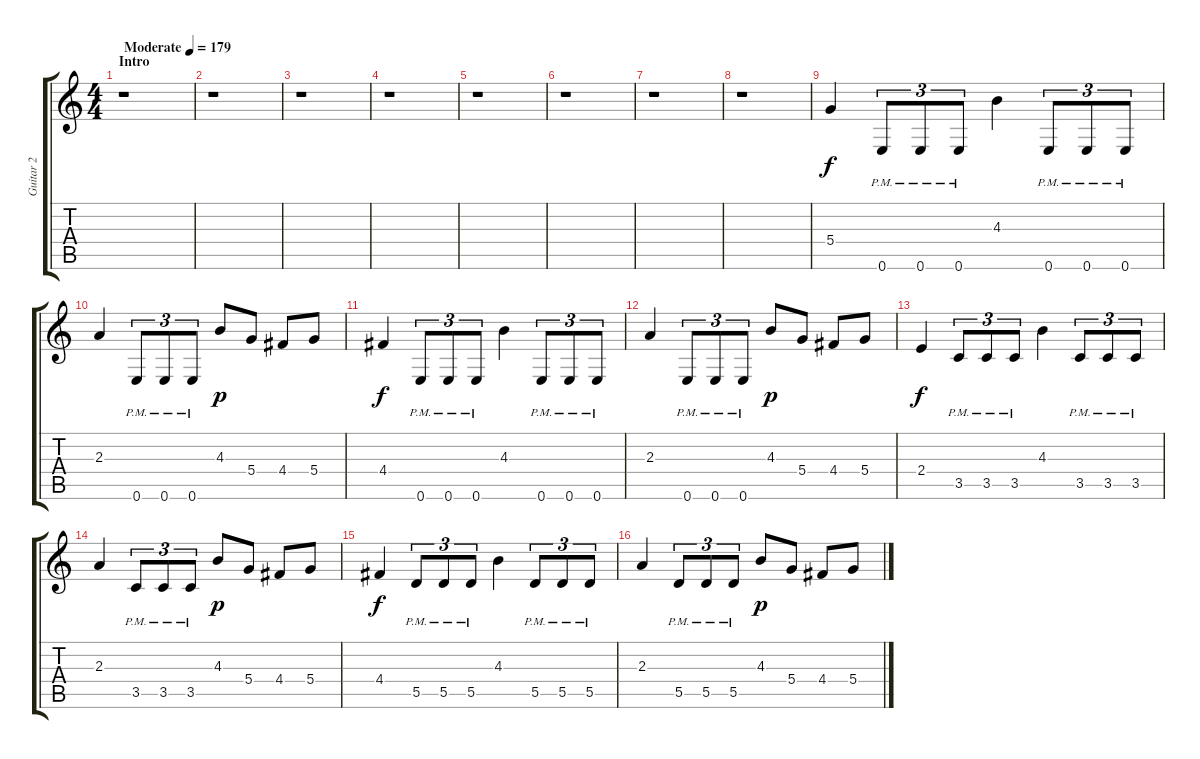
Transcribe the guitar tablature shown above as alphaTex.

\track ("Guitar 2" "Guitar 2") {instrument distortionguitar}
\staff {score tabs}
\tuning (E4 B3 G3 D3 A2 E2) {hide}
\ts (4 4)
\section ("" "Intro")
\tempo (179 "Moderate")
\clef g2
\ks c
r.1{dy f instrument distortionguitar} |
r.1 |
r.1 |
r.1 |
r.1 |
r.1 |
r.1 |
r.1 |
5.4.4 0.6{pm}.8{tu (3 2)} 0.6{pm}.8{tu (3 2)} 0.6{pm}.8{tu (3 2)} 4.3.4 0.6{pm}.8{tu (3 2)} 0.6{pm}.8{tu (3 2)} 0.6{pm}.8{tu (3 2)} |
2.3.4 0.6{pm}.8{tu (3 2)} 0.6{pm}.8{tu (3 2)} 0.6{pm}.8{tu (3 2)} 4.3.8{dy p} 5.4.8 4.4.8 5.4.8 |
4.4.4{dy f} 0.6{pm}.8{tu (3 2)} 0.6{pm}.8{tu (3 2)} 0.6{pm}.8{tu (3 2)} 4.3.4 0.6{pm}.8{tu (3 2)} 0.6{pm}.8{tu (3 2)} 0.6{pm}.8{tu (3 2)} |
2.3.4 0.6{pm}.8{tu (3 2)} 0.6{pm}.8{tu (3 2)} 0.6{pm}.8{tu (3 2)} 4.3.8{dy p} 5.4.8 4.4.8 5.4.8 |
2.4.4{dy f} 3.5{pm}.8{tu (3 2)} 3.5{pm}.8{tu (3 2)} 3.5{pm}.8{tu (3 2)} 4.3.4 3.5{pm}.8{tu (3 2)} 3.5{pm}.8{tu (3 2)} 3.5{pm}.8{tu (3 2)} |
2.3.4 3.5{pm}.8{tu (3 2)} 3.5{pm}.8{tu (3 2)} 3.5{pm}.8{tu (3 2)} 4.3.8{dy p} 5.4.8 4.4.8 5.4.8 |
4.4.4{dy f} 5.5{pm}.8{tu (3 2)} 5.5{pm}.8{tu (3 2)} 5.5{pm}.8{tu (3 2)} 4.3.4 5.5{pm}.8{tu (3 2)} 5.5{pm}.8{tu (3 2)} 5.5{pm}.8{tu (3 2)} |
2.3.4 5.5{pm}.8{tu (3 2)} 5.5{pm}.8{tu (3 2)} 5.5{pm}.8{tu (3 2)} 4.3.8{dy p} 5.4.8 4.4.8 5.4.8
